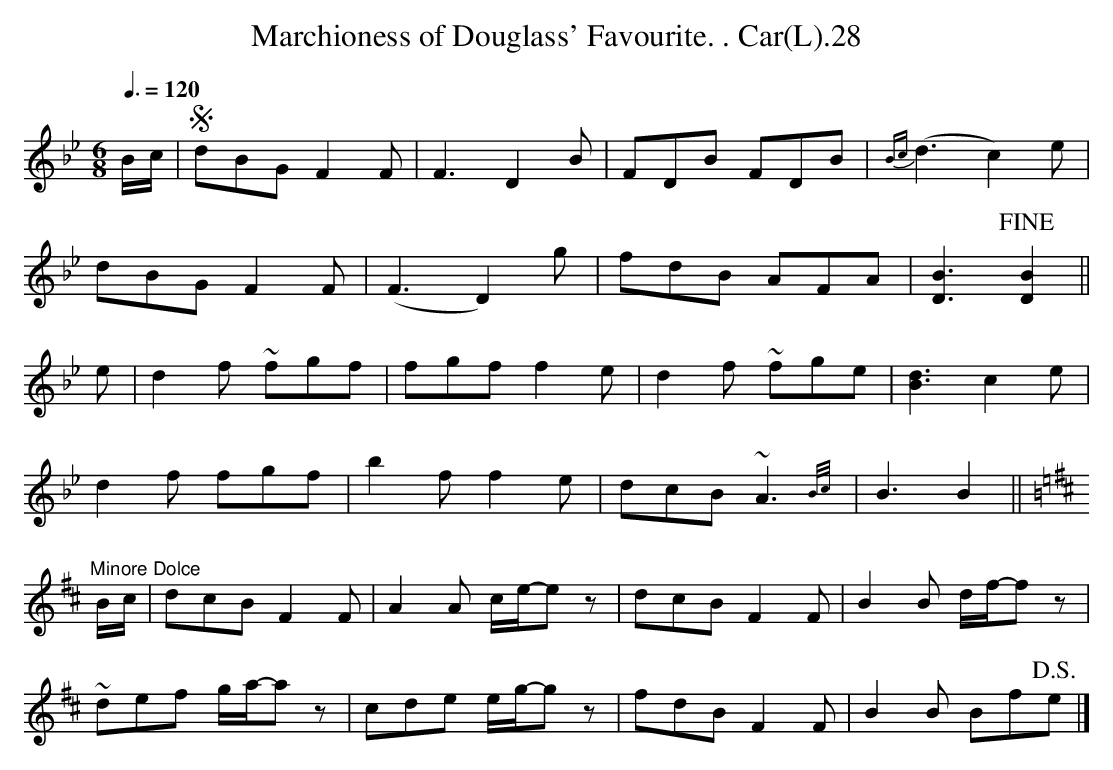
X:1
T:Marchioness of Douglass' Favourite. . Car(L).28
M:6/8
L:1/8
Q:3/8=120
K:Bbmaj
B/2c/2|!segno!dBG F2F|F3 D2 B|FDB FDB|{Bc}(d3 c2)e|
dBG F2F|(F3 D2)g|fdB AFA|[D3B3] !fine![D2B2]||
e|d2f ~fgf|fgf f2e|d2f ~fge|[B3d3] c2e|
d2f fgf|b2f f2e|dcB ~A3{B/2c/2}|B3 B2||
K:D
"^Minore Dolce"B/c/|dcB F2F|A2A c/e/-ez|\
dcB F2F|B2B d/f/-fz|
~def g/a/-az|cde e/g/-gz|fdB F2F|B2B Bf!D.S.!e|]
